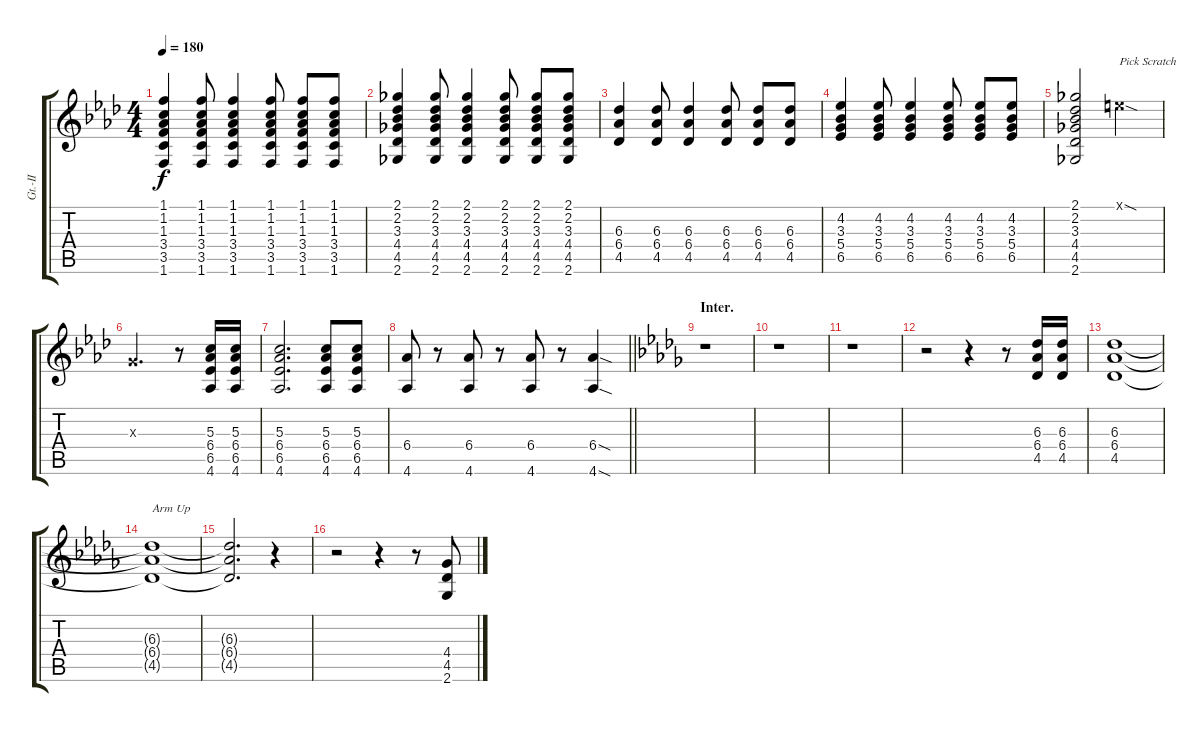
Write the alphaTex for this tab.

\track ("Gt.-II" "Gt.-II") {instrument overdrivenguitar}
\staff {score tabs}
\tuning (E4 B3 G3 D3 A2 E2) {hide}
\ts (4 4)
\tempo 180
\clef g2
\ks ab
(1.1 1.2 1.3 3.4 3.5 1.6).4{dy f} (1.1 1.2 1.3 3.4 3.5 1.6).8 (1.1 1.2 1.3 3.4 3.5 1.6).4 (1.1 1.2 1.3 3.4 3.5 1.6).8 (1.1 1.2 1.3 3.4 3.5 1.6).8 (1.1 1.2 1.3 3.4 3.5 1.6).8 |
(2.1 2.2 3.3 4.4 4.5 2.6).4 (2.1 2.2 3.3 4.4 4.5 2.6).8 (2.1 2.2 3.3 4.4 4.5 2.6).4 (2.1 2.2 3.3 4.4 4.5 2.6).8 (2.1 2.2 3.3 4.4 4.5 2.6).8 (2.1 2.2 3.3 4.4 4.5 2.6).8 |
(6.3 6.4 4.5).4 (6.3 6.4 4.5).8 (6.3 6.4 4.5).4 (6.3 6.4 4.5).8 (6.3 6.4 4.5).8 (6.3 6.4 4.5).8 |
(4.2 3.3 5.4 6.5).4 (4.2 3.3 5.4 6.5).8 (4.2 3.3 5.4 6.5).4 (4.2 3.3 5.4 6.5).8 (4.2 3.3 5.4 6.5).8 (4.2 3.3 5.4 6.5).8 |
(2.1 2.2 3.3 4.4 4.5 2.6).2 0.1{sod x}.2{txt "Pick Scratch"} |
0.3{x}.2{d} r.8 (5.3 6.4 6.5 4.6).16 (5.3 6.4 6.5 4.6).16 |
(5.3 6.4 6.5 4.6).2{d} (5.3 6.4 6.5 4.6).8 (5.3 6.4 6.5 4.6).8 |
\barLineRight lightlight
(6.4 4.6).8 r.8 (6.4 4.6).8 r.8 (6.4 4.6).8 r.8 (6.4{sod} 4.6{sod}).4 |
\section ("" "Inter.")
\ks db
r.1 |
r.1 |
r.1 |
r.2 r.4 r.8 (6.3 6.4 4.5).16 (6.3 6.4 4.5).16 |
(6.3 6.4 4.5).1 |
(6.3{t} 6.4{t} 4.5{t}).1{txt "Arm Up"} |
(6.3{t} 6.4{t} 4.5{t}).2{d} r.4 |
r.2 r.4 r.8 (4.4 4.5 2.6).8
